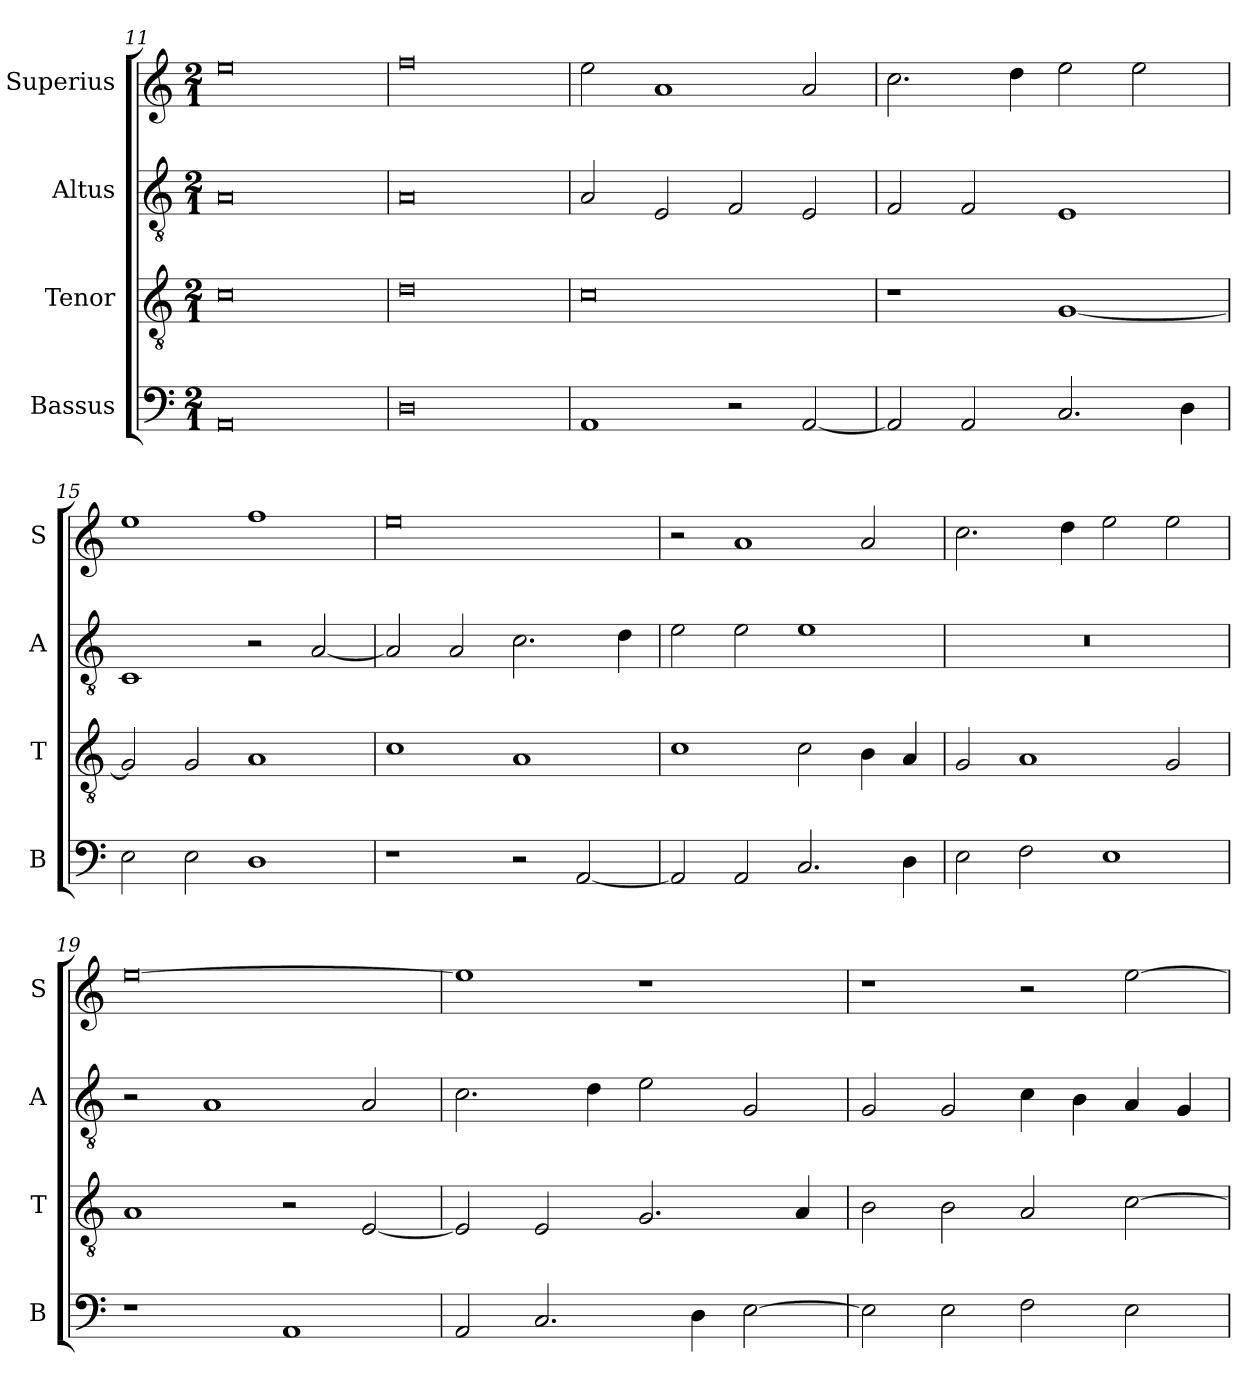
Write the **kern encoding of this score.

**kern	**kern	**kern	**kern
*part4	*part3	*part2	*part1
*staff4	*staff3	*staff2	*staff1
*I"Bassus	*I"Tenor	*I"Altus	*I"Superius
*I'B	*I'T	*I'A	*I'S
*clefF4	*clefGv2	*clefGv2	*clefG2
*k[]	*k[]	*k[]	*k[]
*C:	*C:	*C:	*C:
*M2/1	*M2/1	*M2/1	*M2/1
=11	=11	=11	=11
0AA	0c	0A	0ee
=12	=12	=12	=12
0D	0d	0A	0ff
=13	=13	=13	=13
1AA	0c	2A	2ee
.	.	2E	1a
2r	.	2F	.
[2AA	.	2E	2a
=14	=14	=14	=14
2AA]	1r	2F	2.cc
2AA	.	2F	.
.	.	.	4dd
2.C	[1G	1E	2ee
.	.	.	2ee
4D	.	.	.
=15	=15	=15	=15
2E	2G]	1C	1ee
2E	2G	.	.
1D	1A	2r	1ff
.	.	[2A	.
=16	=16	=16	=16
1r	1c	2A]	0ee
.	.	2A	.
2r	1A	2.c	.
[2AA	.	.	.
.	.	4d	.
=17	=17	=17	=17
2AA]	1c	2e	2r
2AA	.	2e	1a
2.C	2c	1e	.
.	4B	.	2a
4D	4A	.	.
=18	=18	=18	=18
2E	2G	0r	2.cc
2F	1A	.	.
.	.	.	4dd
1E	.	.	2ee
.	2G	.	2ee
=19	=19	=19	=19
1r	1A	2r	[0ee
.	.	1A	.
1AA	2r	.	.
.	[2E	2A	.
=20	=20	=20	=20
2AA	2E]	2.c	1ee]
2.C	2E	.	.
.	.	4d	.
.	2.G	2e	1r
4D	.	.	.
[2E	.	2G	.
.	4A	.	.
=21	=21	=21	=21
2E]	2B	2G	1r
2E	2B	2G	.
2F	2A	4c	2r
.	.	4B	.
2E	[2c	4A	[2ee
.	.	4G	.
=	=	=	=
*-	*-	*-	*-
